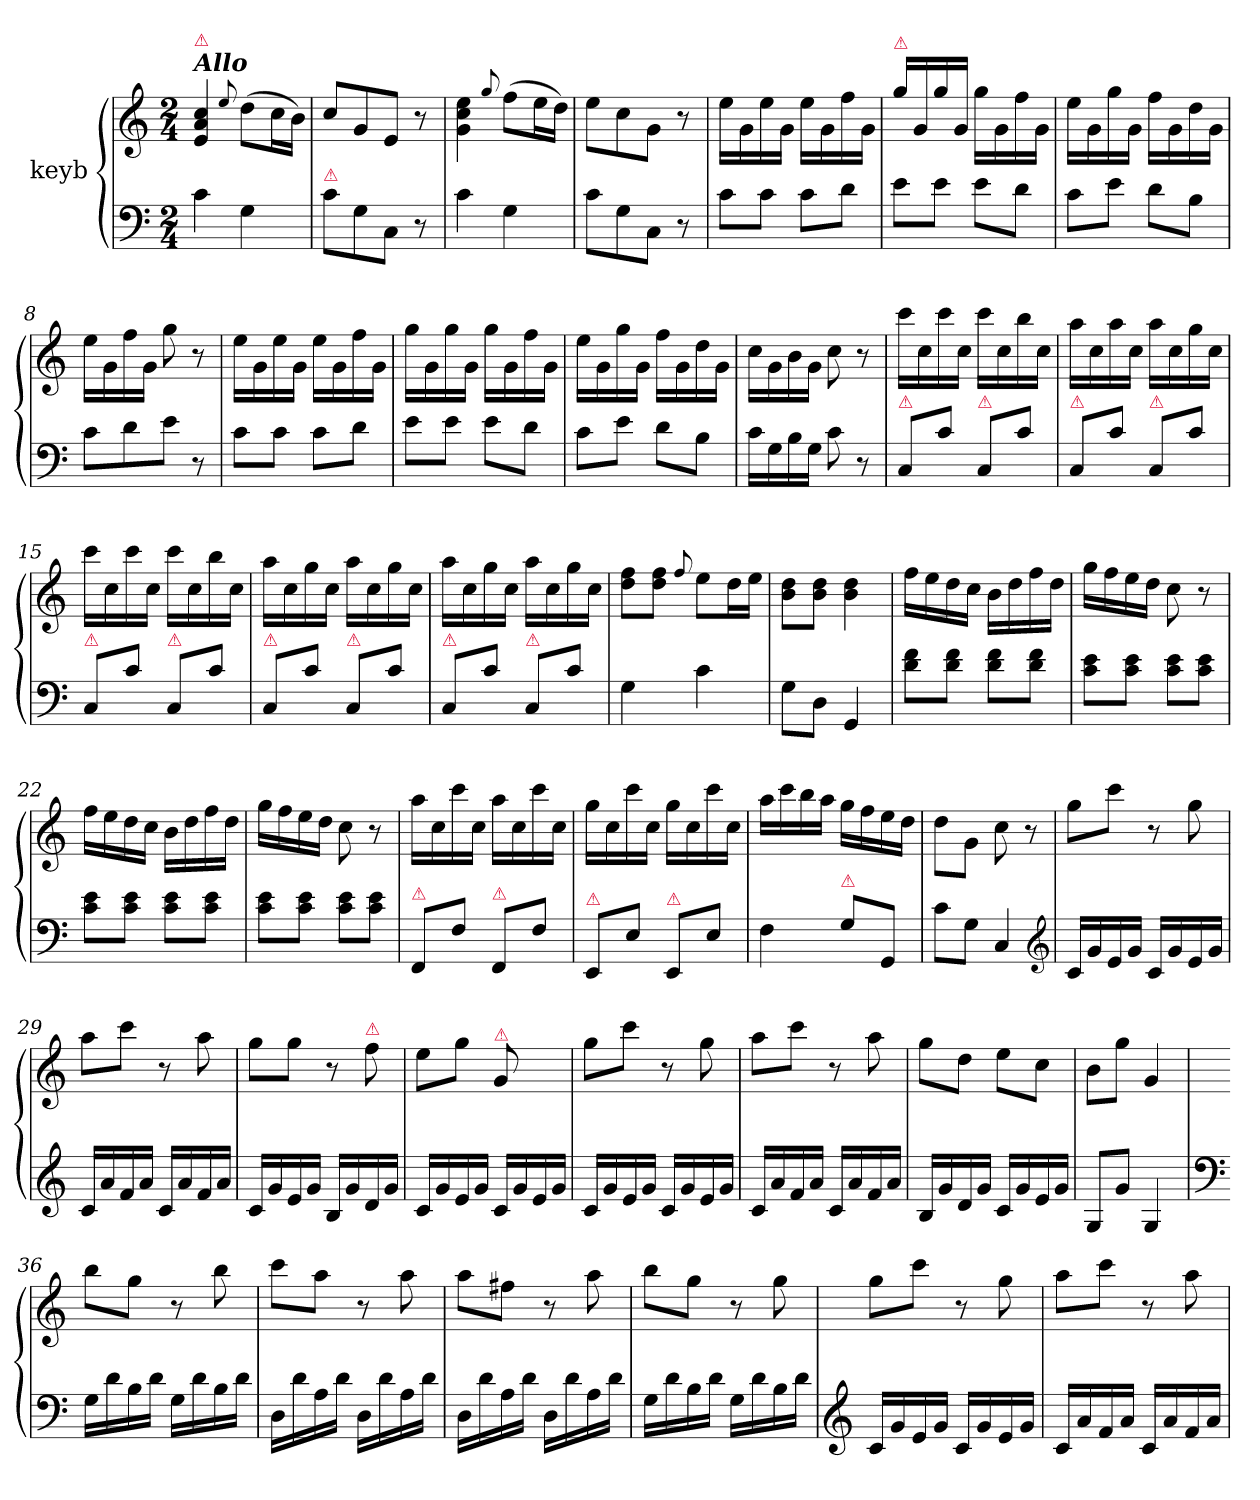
**kern	**kern
*part1	*part1
*staff2	*staff1
*I"keyb	*
*clefF4	*clefG2
*k[]	*k[]
*M2/4	*M2/4
=1	=1
!	!LO:TX:a:Bi:t=Allo
!	!LO:TX:a:color=crimson:t=⚠
4c\	4e/ 4a/ 4cc/
.	8qqee/
4G\	(>8dd\L
.	16cc\L
.	16b\JJ)
=2	=2
!LO:TX:a:color=crimson:t=⚠	!
8c\L	8cc/L
8G\	8g/
8C/J	8e/J
8r	8r
=3	=3
4c\	4g\ 4cc\ 4ee\
.	8qqgg/
4G\	(>8ff\L
.	16ee\L
.	16dd\JJ)
=4	=4
8c\L	8ee\L
8G\	8cc\
8C\J	8g\J
8r	8r
=5	=5
8c\L	16ee\LL
.	16g\
8c\J	16ee\
.	16g\JJ
8c\L	16ee\LL
.	16g\
8d\J	16ff\
.	16g\JJ
=6	=6
!	!LO:TX:a:color=crimson:t=⚠
8e\L	16gg\LL
.	16g/
8e\J	16gg\
.	16g/JJ
8e\L	16gg\LL
.	16g\
8d\J	16ff\
.	16g\JJ
=7	=7
8c\L	16ee\LL
.	16g\
8e\J	16gg\
.	16g\JJ
8d\L	16ff\LL
.	16g\
8B\J	16dd\
.	16g\JJ
=8	=8
8c\L	16ee\LL
.	16g\
8d\	16ff\
.	16g\JJ
8e\J	8gg\
8r	8r
=9	=9
8c\L	16ee\LL
.	16g\
8c\J	16ee\
.	16g\JJ
8c\L	16ee\LL
.	16g\
8d\J	16ff\
.	16g\JJ
=10	=10
8e\L	16gg\LL
.	16g\
8e\J	16gg\
.	16g\JJ
8e\L	16gg\LL
.	16g\
8d\J	16ff\
.	16g\JJ
=11	=11
8c\L	16ee\LL
.	16g\
8e\J	16gg\
.	16g\JJ
8d\L	16ff\LL
.	16g\
8B\J	16dd\
.	16g\JJ
=12	=12
16c\LL	16cc\LL
16G\	16g\
16B\	16b\
16G\JJ	16g\JJ
8c\	8cc\
8r	8r
=13	=13
!LO:TX:a:color=crimson:t=⚠	!
8C/L	16ccc\LL
.	16cc\
8c\J	16ccc\
.	16cc\JJ
!LO:TX:a:color=crimson:t=⚠	!
8C/L	16ccc\LL
.	16cc\
8c\J	16bb\
.	16cc\JJ
=14	=14
!LO:TX:a:color=crimson:t=⚠	!
8C/L	16aa\LL
.	16cc\
8c\J	16aa\
.	16cc\JJ
!LO:TX:a:color=crimson:t=⚠	!
8C/L	16aa\LL
.	16cc\
8c\J	16gg\
.	16cc\JJ
=15	=15
!LO:TX:a:color=crimson:t=⚠	!
8C/L	16ccc\LL
.	16cc\
8c\J	16ccc\
.	16cc\JJ
!LO:TX:a:color=crimson:t=⚠	!
8C/L	16ccc\LL
.	16cc\
8c\J	16bb\
.	16cc\JJ
=16	=16
!LO:TX:a:color=crimson:t=⚠	!
8C/L	16aa\LL
.	16cc\
8c\J	16gg\
.	16cc\JJ
!LO:TX:a:color=crimson:t=⚠	!
8C/L	16aa\LL
.	16cc\
8c\J	16gg\
.	16cc\JJ
=17	=17
!LO:TX:a:color=crimson:t=⚠	!
8C/L	16aa\LL
.	16cc\
8c\J	16gg\
.	16cc\JJ
!LO:TX:a:color=crimson:t=⚠	!
8C/L	16aa\LL
.	16cc\
8c\J	16gg\
.	16cc\JJ
=18	=18
4G\	8dd\ 8ff\L
.	8dd\ 8ff\J
.	8qqff/
4c\	8ee\L
.	16dd\L
.	16ee\JJ
=19	=19
8G\L	8b\ 8dd\L
8D\J	8b\ 8dd\J
4GG/	4b\ 4dd\
=20	=20
8d\ 8f\L	16ff\LL
.	16ee\
8d\ 8f\J	16dd\
.	16cc\JJ
8d\ 8f\L	16b\LL
.	16dd\
8d\ 8f\J	16ff\
.	16dd\JJ
=21	=21
8c\ 8e\L	16gg\LL
.	16ff\
8c\ 8e\J	16ee\
.	16dd\JJ
8c\ 8e\L	8cc\
8c\ 8e\J	8r
=22	=22
8c\ 8e\L	16ff\LL
.	16ee\
8c\ 8e\J	16dd\
.	16cc\JJ
8c\ 8e\L	16b\LL
.	16dd\
8c\ 8e\J	16ff\
.	16dd\JJ
=23	=23
8c\ 8e\L	16gg\LL
.	16ff\
8c\ 8e\J	16ee\
.	16dd\JJ
8c\ 8e\L	8cc\
8c\ 8e\J	8r
=24	=24
!LO:TX:a:color=crimson:t=⚠	!
8FF/L	16aa\LL
.	16cc\
8F\J	16ccc\
.	16cc\JJ
!LO:TX:a:color=crimson:t=⚠	!
8FF/L	16aa\LL
.	16cc\
8F\J	16ccc\
.	16cc\JJ
=25	=25
!LO:TX:a:color=crimson:t=⚠	!
8EE/L	16gg\LL
.	16cc\
8E\J	16ccc\
.	16cc\JJ
!LO:TX:a:color=crimson:t=⚠	!
8EE/L	16gg\LL
.	16cc\
8E\J	16ccc\
.	16cc\JJ
=26	=26
4F\	16aa\LL
.	16ccc\
.	16bb\
.	16aa\JJ
!LO:TX:a:color=crimson:t=⚠	!
8G\L	16gg\LL
.	16ff\
8GG/J	16ee\
.	16dd\JJ
=27	=27
8c\L	8dd\L
8G\J	8g\J
4C/	8cc\
.	8r
*clefG2	*
=28	=28
16c/LL	8gg\L
16g/	.
16e/	8ccc\J
16g/JJ	.
16c/LL	8r
16g/	.
16e/	8gg\
16g/JJ	.
=29	=29
16c/LL	8aa\L
16a/	.
16f/	8ccc\J
16a/JJ	.
16c/LL	8r
16a/	.
16f/	8aa\
16a/JJ	.
=30	=30
16c/LL	8gg\L
16g/	.
16e/	8gg\J
16g/JJ	.
16B/LL	8r
16g/	.
!	!LO:TX:a:color=crimson:t=⚠
16d/	8ff\
16g/JJ	.
=31	=31
16c/LL	8ee\L
16g/	.
16e/	8gg\J
16g/JJ	.
!	!LO:TX:a:color=crimson:t=⚠
16c/LL	8g/
16g/	.
16e/	8ryy
16g/JJ	.
=32	=32
16c/LL	8gg\L
16g/	.
16e/	8ccc\J
16g/JJ	.
16c/LL	8r
16g/	.
16e/	8gg\
16g/JJ	.
=33	=33
16c/LL	8aa\L
16a/	.
16f/	8ccc\J
16a/JJ	.
16c/LL	8r
16a/	.
16f/	8aa\
16a/JJ	.
=34	=34
16B/LL	8gg\L
16g/	.
16d/	8dd\J
16g/JJ	.
16c/LL	8ee\L
16g/	.
16e/	8cc\J
16g/JJ	.
=35	=35
8G/L	8b\L
8g/J	8gg\J
4G/	4g/
=36	=36
*clefF4	*
16G\LL	8bb\L
16d\	.
16B\	8gg\J
16d\JJ	.
16G\LL	8r
16d\	.
16B\	8bb\
16d\JJ	.
=37	=37
16D\LL	8ccc\L
16d\	.
16A\	8aa\J
16d\JJ	.
16D\LL	8r
16d\	.
16A\	8aa\
16d\JJ	.
=38	=38
16D\LL	8aa\L
16d\	.
16A\	8ff#X\J
16d\JJ	.
16D\LL	8r
16d\	.
16A\	8aa\
16d\JJ	.
=39	=39
16G\LL	8bb\L
16d\	.
16B\	8gg\J
16d\JJ	.
16G\LL	8r
16d\	.
16B\	8gg\
16d\JJ	.
=40	=40
*clefG2	*
16c/LL	8gg\L
16g/	.
16e/	8ccc\J
16g/JJ	.
16c/LL	8r
16g/	.
16e/	8gg\
16g/JJ	.
=41	=41
16c/LL	8aa\L
16a/	.
16f/	8ccc\J
16a/JJ	.
16c/LL	8r
16a/	.
16f/	8aa\
16a/JJ	.
=	=
*-	*-
